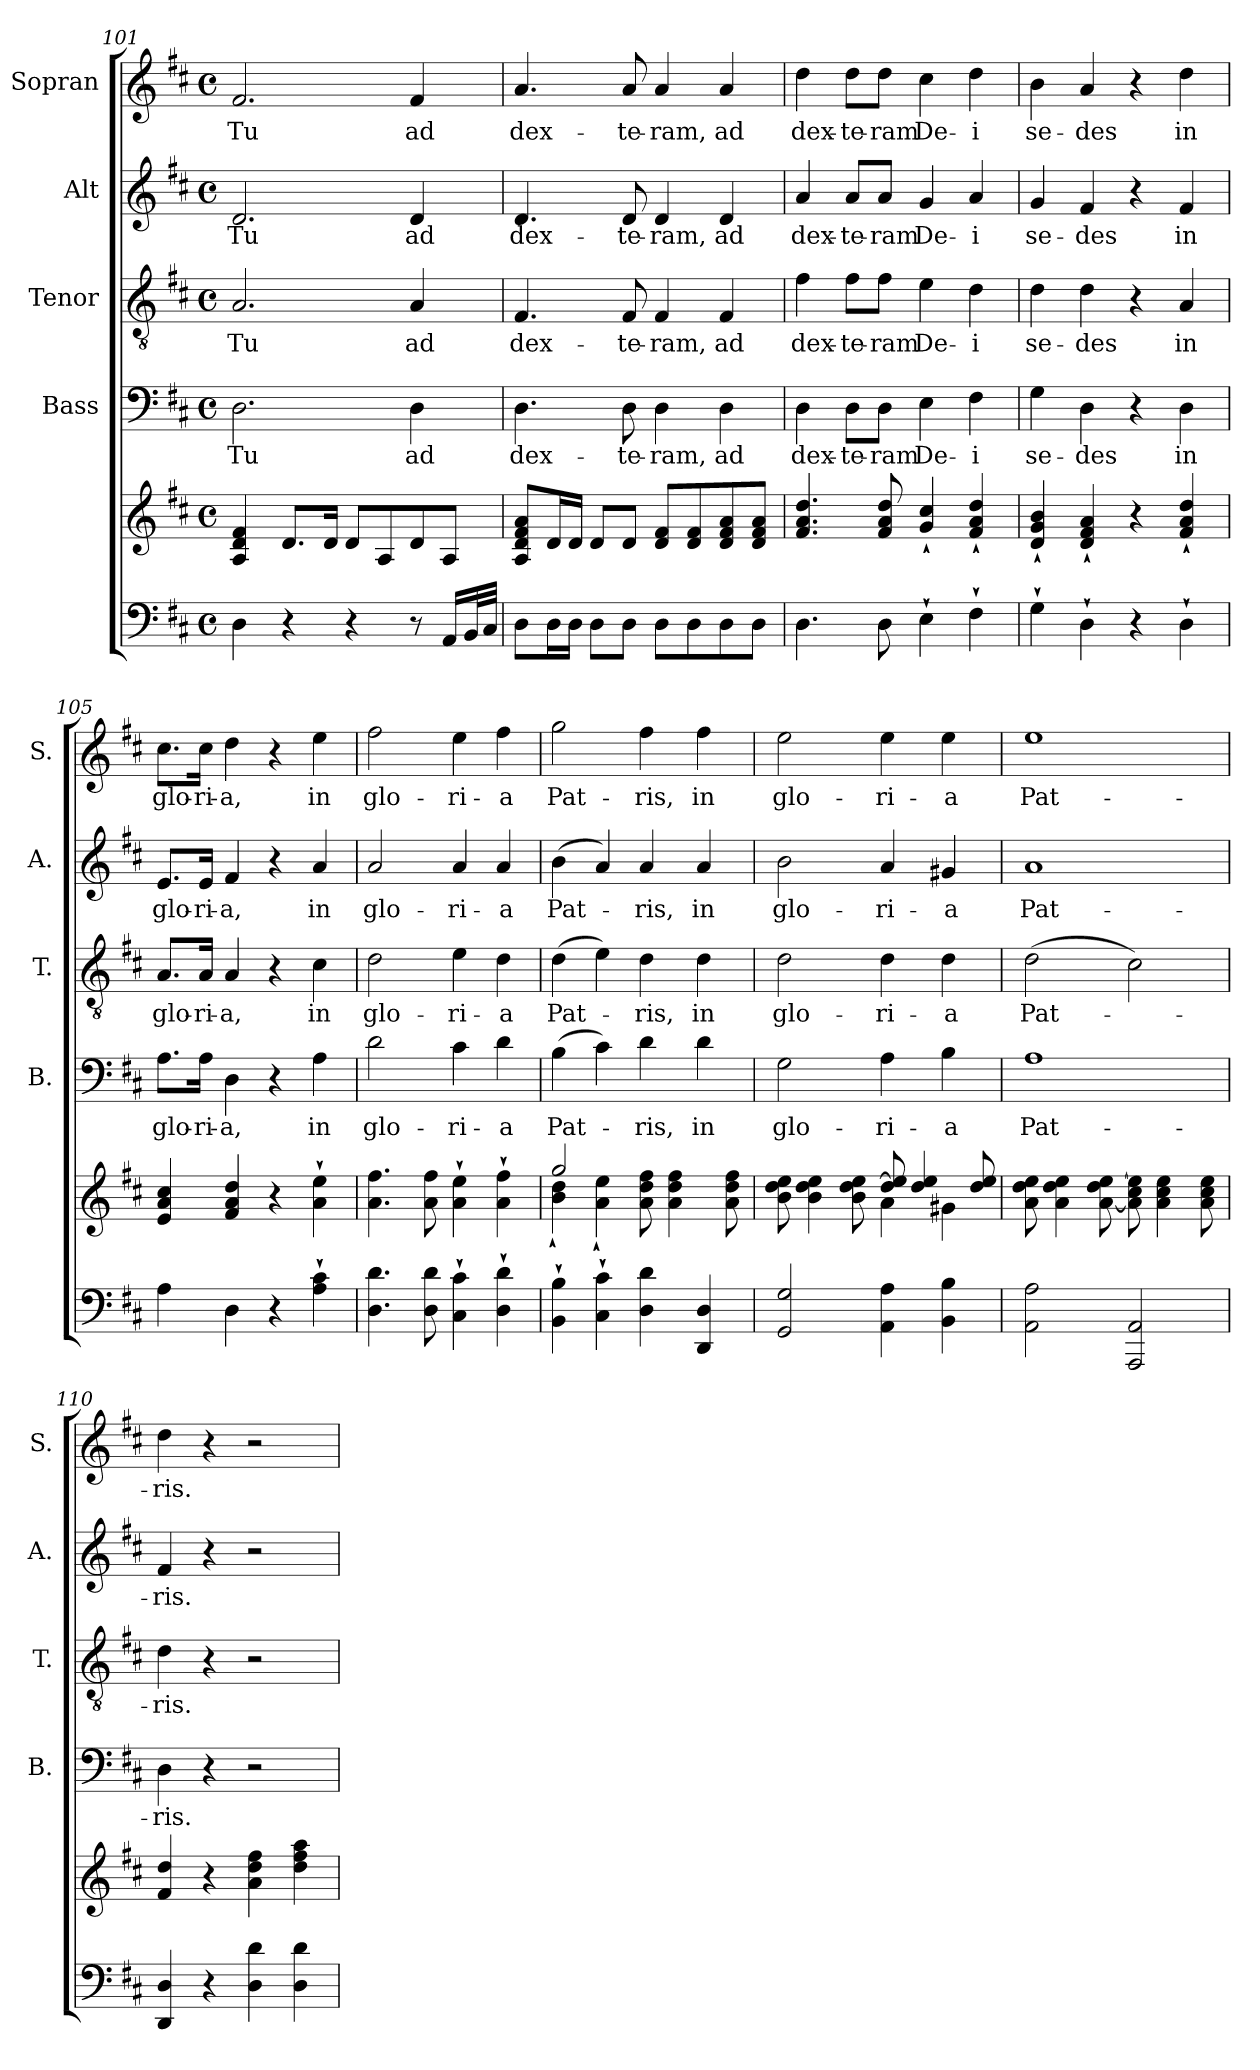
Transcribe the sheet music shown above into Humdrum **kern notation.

**kern	**kern	**kern	**text	**kern	**text	**kern	**text	**kern	**text
*part5	*part5	*part4	*part4	*part3	*part3	*part2	*part2	*part1	*part1
*staff6	*staff5	*staff4	*staff4	*staff3	*staff3	*staff2	*staff2	*staff1	*staff1
*	*	*I"Bass	*	*I"Tenor	*	*I"Alt	*	*I"Sopran	*
*	*	*I'B.	*	*I'T.	*	*I'A.	*	*I'S.	*
!!LO:PB:g=z
*clefF4	*clefG2	*clefF4	*	*clefGv2	*	*clefG2	*	*clefG2	*
*k[f#c#]	*k[f#c#]	*k[f#c#]	*	*k[f#c#]	*	*k[f#c#]	*	*k[f#c#]	*
*D:	*D:	*D:	*	*D:	*	*D:	*	*D:	*
*M4/4	*M4/4	*M4/4	*	*M4/4	*	*M4/4	*	*M4/4	*
*met(c)	*met(c)	*met(c)	*	*met(c)	*	*met(c)	*	*met(c)	*
=101	=101	=101	=101	=101	=101	=101	=101	=101	=101
!	!	!	!LO:LY:b	!	!LO:LY:b	!	!LO:LY:b	!	!LO:LY:b
4D\	4A/ 4d/ 4f#/	2.D\	Tu	2.A/	Tu	2.d/	Tu	2.f#/	Tu
4r	8.d/L	.	.	.	.	.	.	.	.
.	16d/Jk	.	.	.	.	.	.	.	.
4r	8d/L	.	.	.	.	.	.	.	.
.	8A/	.	.	.	.	.	.	.	.
!	!	!	!LO:LY:b	!	!LO:LY:b	!	!LO:LY:b	!	!LO:LY:b
8r	8d/	4D\	ad	4A/	ad	4d/	ad	4f#/	ad
16AA/LL	8A/J	.	.	.	.	.	.	.	.
32BB/L	.	.	.	.	.	.	.	.	.
32C#/JJJ	.	.	.	.	.	.	.	.	.
=102	=102	=102	=102	=102	=102	=102	=102	=102	=102
!	!	!	!LO:LY:b	!	!LO:LY:b	!	!LO:LY:b	!	!LO:LY:b
8D\L	8A/ 8d/ 8f#/ 8a/L	4.D\	dex-	4.F#/	dex-	4.d/	dex-	4.a/	dex-
16D\L	16d/L	.	.	.	.	.	.	.	.
16D\JJ	16d/JJ	.	.	.	.	.	.	.	.
8D\L	8d/L	.	.	.	.	.	.	.	.
!	!	!	!LO:LY:b	!	!LO:LY:b	!	!LO:LY:b	!	!LO:LY:b
8D\J	8d/J	8D\	-te-	8F#/	-te-	8d/	-te-	8a/	-te-
!	!	!	!LO:LY:b	!	!LO:LY:b	!	!LO:LY:b	!	!LO:LY:b
8D\L	8d/ 8f#/L	4D\	-ram,	4F#/	-ram,	4d/	-ram,	4a/	-ram,
8D\	8d/ 8f#/	.	.	.	.	.	.	.	.
!	!	!	!LO:LY:b	!	!LO:LY:b	!	!LO:LY:b	!	!LO:LY:b
8D\	8d/ 8f#/ 8a/	4D\	ad	4F#/	ad	4d/	ad	4a/	ad
8D\J	8d/ 8f#/ 8a/J	.	.	.	.	.	.	.	.
=103	=103	=103	=103	=103	=103	=103	=103	=103	=103
!	!	!	!LO:LY:b	!	!LO:LY:b	!	!LO:LY:b	!	!LO:LY:b
4.D\	4.f#/ 4.a/ 4.dd/	4D\	dex-	4f#\	dex-	4a/	dex-	4dd\	dex-
!	!	!	!LO:LY:b	!	!LO:LY:b	!	!LO:LY:b	!	!LO:LY:b
.	.	8D\L	-te-	8f#\L	-te-	8a/L	-te-	8dd\L	-te-
!	!	!	!LO:LY:b	!	!LO:LY:b	!	!LO:LY:b	!	!LO:LY:b
8D\	8f#/ 8a/ 8dd/	8D\J	-ram	8f#\J	-ram	8a/J	-ram	8dd\J	-ram
!	!	!	!LO:LY:b	!	!LO:LY:b	!	!LO:LY:b	!	!LO:LY:b
4E`>\	4g/`< 4cc#/`<	4E\	De-	4e\	De-	4g/	De-	4cc#\	De-
!	!	!	!LO:LY:b	!	!LO:LY:b	!	!LO:LY:b	!	!LO:LY:b
4F#`>\	4f#/`< 4a/`< 4dd/`<	4F#\	-i	4d\	-i	4a/	-i	4dd\	-i
=104	=104	=104	=104	=104	=104	=104	=104	=104	=104
!	!	!	!LO:LY:b	!	!LO:LY:b	!	!LO:LY:b	!	!LO:LY:b
4G`>\	4d/`< 4g/`< 4b/`<	4G\	se-	4d\	se-	4g/	se-	4b\	se-
!	!	!	!LO:LY:b	!	!LO:LY:b	!	!LO:LY:b	!	!LO:LY:b
4D`>\	4d/`< 4f#/`< 4a/`<	4D\	-des	4d\	-des	4f#/	-des	4a/	-des
4r	4r	4r	.	4r	.	4r	.	4r	.
!	!	!	!LO:LY:b	!	!LO:LY:b	!	!LO:LY:b	!	!LO:LY:b
4D`>\	4f#/`< 4a/`< 4dd/`<	4D\	in	4A/	in	4f#/	in	4dd\	in
=105	=105	=105	=105	=105	=105	=105	=105	=105	=105
!	!	!	!LO:LY:b	!	!LO:LY:b	!	!LO:LY:b	!	!LO:LY:b
4A\	4e/ 4a/ 4cc#/	8.A\L	glo-	8.A/L	glo-	8.e/L	glo-	8.cc#\L	glo-
!	!	!	!LO:LY:b	!	!LO:LY:b	!	!LO:LY:b	!	!LO:LY:b
.	.	16A\Jk	-ri-	16A/Jk	-ri-	16e/Jk	-ri-	16cc#\Jk	-ri-
!	!	!	!LO:LY:b	!	!LO:LY:b	!	!LO:LY:b	!	!LO:LY:b
4D\	4f#/ 4a/ 4dd/	4D\	-a,	4A/	-a,	4f#/	-a,	4dd\	-a,
4r	4r	4r	.	4r	.	4r	.	4r	.
!	!	!	!LO:LY:b	!	!LO:LY:b	!	!LO:LY:b	!	!LO:LY:b
4A\`> 4c#\`>	4a\`> 4ee\`>	4A\	in	4c#\	in	4a/	in	4ee\	in
!!LO:LB:g=z
=106	=106	=106	=106	=106	=106	=106	=106	=106	=106
!	!	!	!LO:LY:b	!	!LO:LY:b	!	!LO:LY:b	!	!LO:LY:b
4.D\ 4.d\	4.a\ 4.ff#\	2d\	glo-	2d\	glo-	2a/	glo-	2ff#\	glo-
8D\ 8d\	8a\ 8ff#\	.	.	.	.	.	.	.	.
!	!	!	!LO:LY:b	!	!LO:LY:b	!	!LO:LY:b	!	!LO:LY:b
4C#\`> 4c#\`>	4a\`> 4ee\`>	4c#\	-ri-	4e\	-ri-	4a/	-ri-	4ee\	-ri-
!	!	!	!LO:LY:b	!	!LO:LY:b	!	!LO:LY:b	!	!LO:LY:b
4D\`> 4d\`>	4a\`> 4ff#\`>	4d\	-a	4d\	-a	4a/	-a	4ff#\	-a
=107	=107	=107	=107	=107	=107	=107	=107	=107	=107
*	*^	*	*	*	*	*	*	*	*
!	!	!	!	!LO:LY:b	!	!LO:LY:b	!	!LO:LY:b	!	!LO:LY:b
4BB\`> 4B\`>	2gg/	4b\`< 4dd\`<	(>4B\	Pat-	(>4d\	Pat-	(>4b\	Pat-	2gg\	Pat-
4C#\`> 4c#\`>	.	4a\`< 4ee\`<	4c#\)	.	4e\)	.	4a/)	.	.	.
!	!	!	!	!LO:LY:b	!	!LO:LY:b	!	!LO:LY:b	!	!LO:LY:b
4D\ 4d\	2ryy	8a\ 8dd\ 8ff#\	4d\	-ris,	4d\	-ris,	4a/	-ris,	4ff#\	-ris,
.	.	4a\ 4dd\ 4ff#\	.	.	.	.	.	.	.	.
!	!	!	!	!LO:LY:b	!	!LO:LY:b	!	!LO:LY:b	!	!LO:LY:b
4DD/ 4D/	.	.	4d\	in	4d\	in	4a/	in	4ff#\	in
.	.	8a\ 8dd\ 8ff#\	.	.	.	.	.	.	.	.
=108	=108	=108	=108	=108	=108	=108	=108	=108	=108	=108
!	!	!	!	!LO:LY:b	!	!LO:LY:b	!	!LO:LY:b	!	!LO:LY:b
2GG/ 2G/	8b\ 8dd\ 8ee\	2ryy	2G\	glo-	2d\	glo-	2b\	glo-	2ee\	glo-
.	4b\ 4dd\ 4ee\	.	.	.	.	.	.	.	.	.
.	8b\ 8dd\ [<8ee\	.	.	.	.	.	.	.	.	.
!	!	!	!	!LO:LY:b	!	!LO:LY:b	!	!LO:LY:b	!	!LO:LY:b
4AA\ 4A\	8dd/ 8ee/]	4a\	4A\	-ri-	4d\	-ri-	4a/	-ri-	4ee\	-ri-
.	4dd/ 4ee/	.	.	.	.	.	.	.	.	.
!	!	!	!	!LO:LY:b	!	!LO:LY:b	!	!LO:LY:b	!	!LO:LY:b
4BB\ 4B\	.	4g#X\	4B\	-a	4d\	-a	4g#X/	-a	4ee\	-a
.	8dd/ 8ee/	.	.	.	.	.	.	.	.	.
*	*v	*v	*	*	*	*	*	*	*	*
=109	=109	=109	=109	=109	=109	=109	=109	=109	=109
!	!	!	!LO:LY:b	!	!LO:LY:b	!	!LO:LY:b	!	!LO:LY:b
2AA\ 2A\	8a\ 8dd\ 8ee\	1A	Pat-	(>2d\	Pat-	1a	Pat-	1ee	Pat-
.	4a\ 4dd\ 4ee\	.	.	.	.	.	.	.	.
.	[8a\ 8dd\ [8ee\	.	.	.	.	.	.	.	.
2AAA/ 2AA/	8a\] 8cc#\ 8ee\]	.	.	2c#\)	.	.	.	.	.
.	4a\ 4cc#\ 4ee\	.	.	.	.	.	.	.	.
.	8a\ 8cc#\ 8ee\	.	.	.	.	.	.	.	.
=110	=110	=110	=110	=110	=110	=110	=110	=110	=110
!	!	!	!LO:LY:b	!	!LO:LY:b	!	!LO:LY:b	!	!LO:LY:b
4DD/ 4D/	4f#/ 4dd/	4D\	-ris.	4d\	-ris.	4f#/	-ris.	4dd\	-ris.
4r	4r	4r	.	4r	.	4r	.	4r	.
4D\ 4d\	4a\ 4dd\ 4ff#\	2r	.	2r	.	2r	.	2r	.
4D\ 4d\	4dd\ 4ff#\ 4aa\	.	.	.	.	.	.	.	.
=	=	=	=	=	=	=	=	=	=
*-	*-	*-	*-	*-	*-	*-	*-	*-	*-
